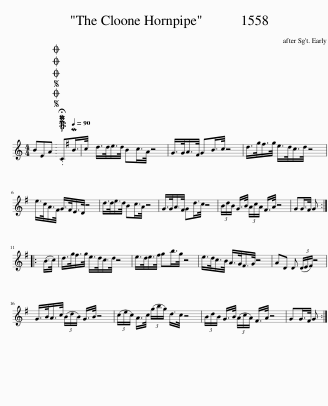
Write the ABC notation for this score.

X:1
L:1/8
M:4/4
I:linebreak $
K:C
V:1 treble
V:1
 BEA |SOSOOO .!fermata!PMTuC[Q:1/4=90]MB/>c/ | d/>d/e/>d/ Bc/>A/ z4 | G/>G/A/>^F/ GB/>c/ z4 | d/>g/^f/>g/ e/>d/c/>d/ z4 |$ %5
 e/>c/A/>^F/ G/>F/E/>D/ z4 | d/>d/e/>d/ Bc/>A/ z4 | G/>G/A/>^F/ Gd/>c/ z4 | (3B/d/B/ G/>B/ (3A/c/A/ ^F/>A/ z4 | GG/>^F/ G ::$ %10
 (B/>c/) | d/>g/^f/>g/ e/>d/c/>d/ z4 | e/>d/e/>^f/ gb/>g/ z4 | e/>d/c/>B/ A/>G/^F/>G/ z4 | AD D (3(D/E/^F/) z4 |$ %15
 G/>B/A/>c/ (3(B/d/B/) G/>B/ z4 | (3(c/e/c/) A/>c/ (3(g/b/g/) d/>c/ z4 | (3B/d/B/ G/>B/ (3(A/c/A/) ^F/>A/ z4 | GG/>^F/ G :| %19
